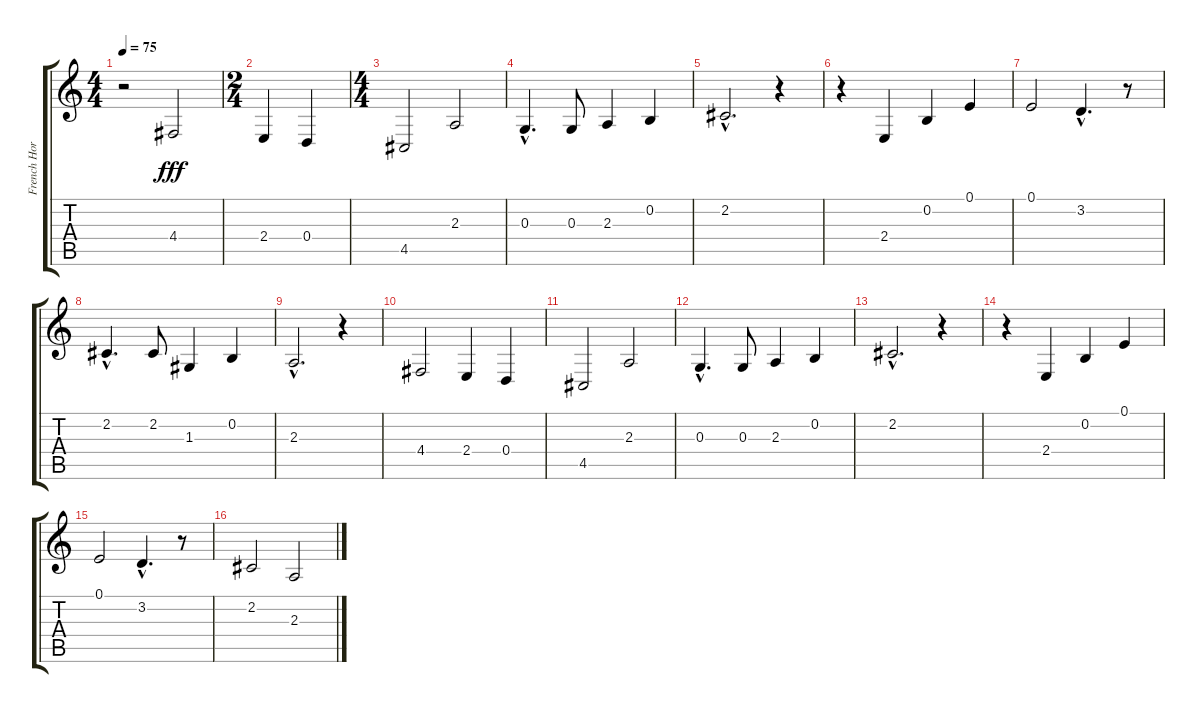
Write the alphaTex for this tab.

\track ("French Horn         " "French Hor") {instrument frenchhorn}
\staff {score tabs}
\tuning (E4 B3 G3 D3 A2 E2) {hide}
\ts (4 4)
\tempo 75
\clef g2
\ks c
r.2{dy fff} 4.4.2 |
\ts (2 4)
2.4.4 0.4.4 |
\ts (4 4)
4.5.2 2.3.2 |
0.3{hac}.4{d} 0.3.8 2.3.4 0.2.4 |
2.2{hac}.2{d} r.4 |
r.4 2.4.4 0.2.4 0.1.4 |
0.1.2 3.2{hac}.4{d} r.8 |
2.2{hac}.4{d} 2.2.8 1.3.4 0.2.4 |
2.3{hac}.2{d} r.4 |
4.4.2 2.4.4 0.4.4 |
4.5.2 2.3.2 |
0.3{hac}.4{d} 0.3.8 2.3.4 0.2.4 |
2.2{hac}.2{d} r.4 |
r.4 2.4.4 0.2.4 0.1.4 |
0.1.2 3.2{hac}.4{d} r.8 |
2.2.2 2.3.2
